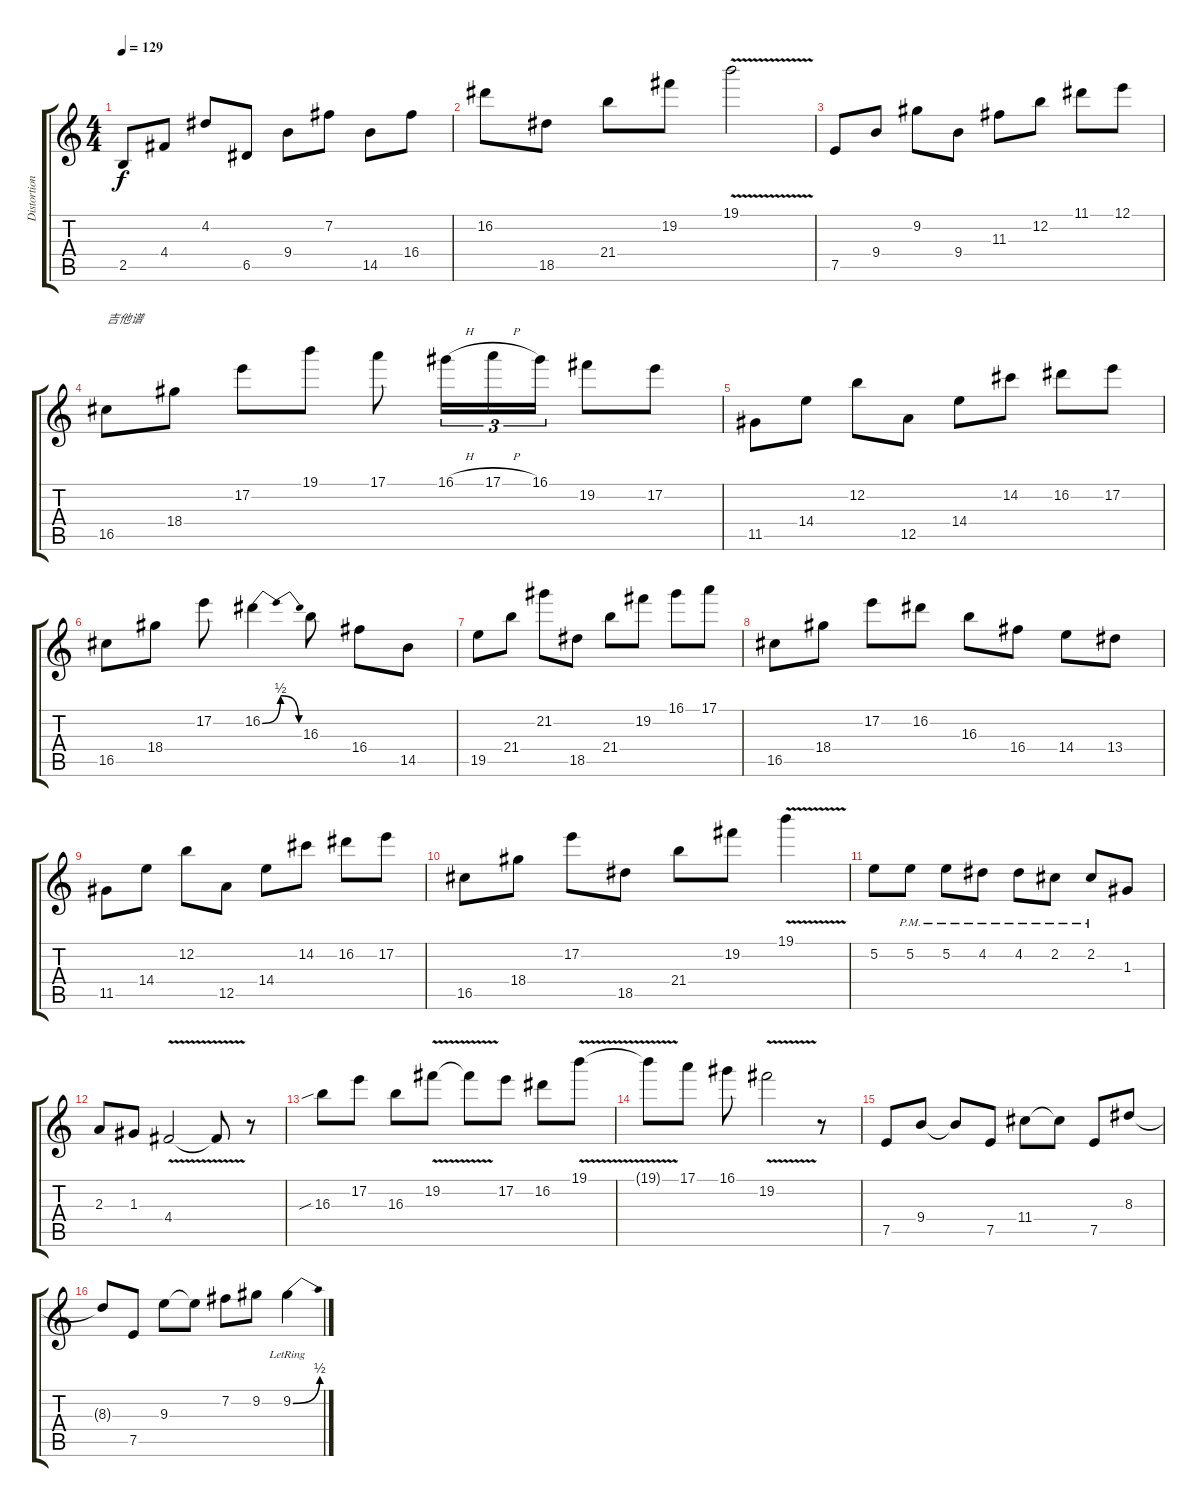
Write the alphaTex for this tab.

\track ("Distortion Guitar" "Distortion") {instrument overdrivenguitar}
\staff {score tabs}
\tuning (E4 B3 G3 D3 A2 E2) {hide}
\ts (4 4)
\tempo 129
\clef g2
\ks c
2.5.8{dy f} 4.4.8 4.2.8 6.5.8 9.4.8 7.2.8 14.5.8 16.4.8 |
16.2.8 18.5.8 21.4.8 19.2.8 19.1{v}.2 |
7.5.8 9.4.8 9.2.8 9.4.8 11.3.8 12.2.8 11.1.8 12.1.8 |
16.5.8{txt "吉他谱"} 18.4.8 17.2.8 19.1.8 17.1.8 16.1{h}.16{tu (3 2)} 17.1{h}.16{tu (3 2)} 16.1.16{tu (3 2)} 19.2.8 17.2.8 |
11.5.8 14.4.8 12.2.8 12.5.8 14.4.8 14.2.8 16.2.8 17.2.8 |
16.5.8 18.4.8 17.2.8 16.2{be (bendrelease 0 0 30 2 30 2 60 0)}.4 16.3.8 16.4.8 14.5.8 |
19.5.8 21.4.8 21.2.8 18.5.8 21.4.8 19.2.8 16.1.8 17.1.8 |
16.5.8 18.4.8 17.2.8 16.2.8 16.3.8 16.4.8 14.4.8 13.4.8 |
11.5.8 14.4.8 12.2.8 12.5.8 14.4.8 14.2.8 16.2.8 17.2.8 |
16.5.8 18.4.8 17.2.8 18.5.8 21.4.8 19.2.8 19.1{v}.4 |
5.2.8 5.2{pm}.8 5.2{pm}.8 4.2{pm}.8 4.2{pm}.8 2.2{pm}.8 2.2{pm}.8 1.3.8 |
2.3.8 1.3.8 4.4{v}.2 4.4{t}.8 r.8 |
16.3{sib}.8 17.2.8 16.3.8 19.2{v}.8 19.2{t}.8 17.2.8 16.2.8 19.1{v}.8 |
19.1{t}.8 17.1.8 16.1.8 19.2{v}.2 r.8 |
7.5.8 9.4.8 9.4{t}.8 7.5.8 11.4.8 11.4{t}.8 7.5.8 8.3.8 |
8.3{t}.8 7.5.8 9.3.8 9.3{t}.8 7.2.8 9.2.8 9.2{be (bend 0 0 60 2) lr}.4
